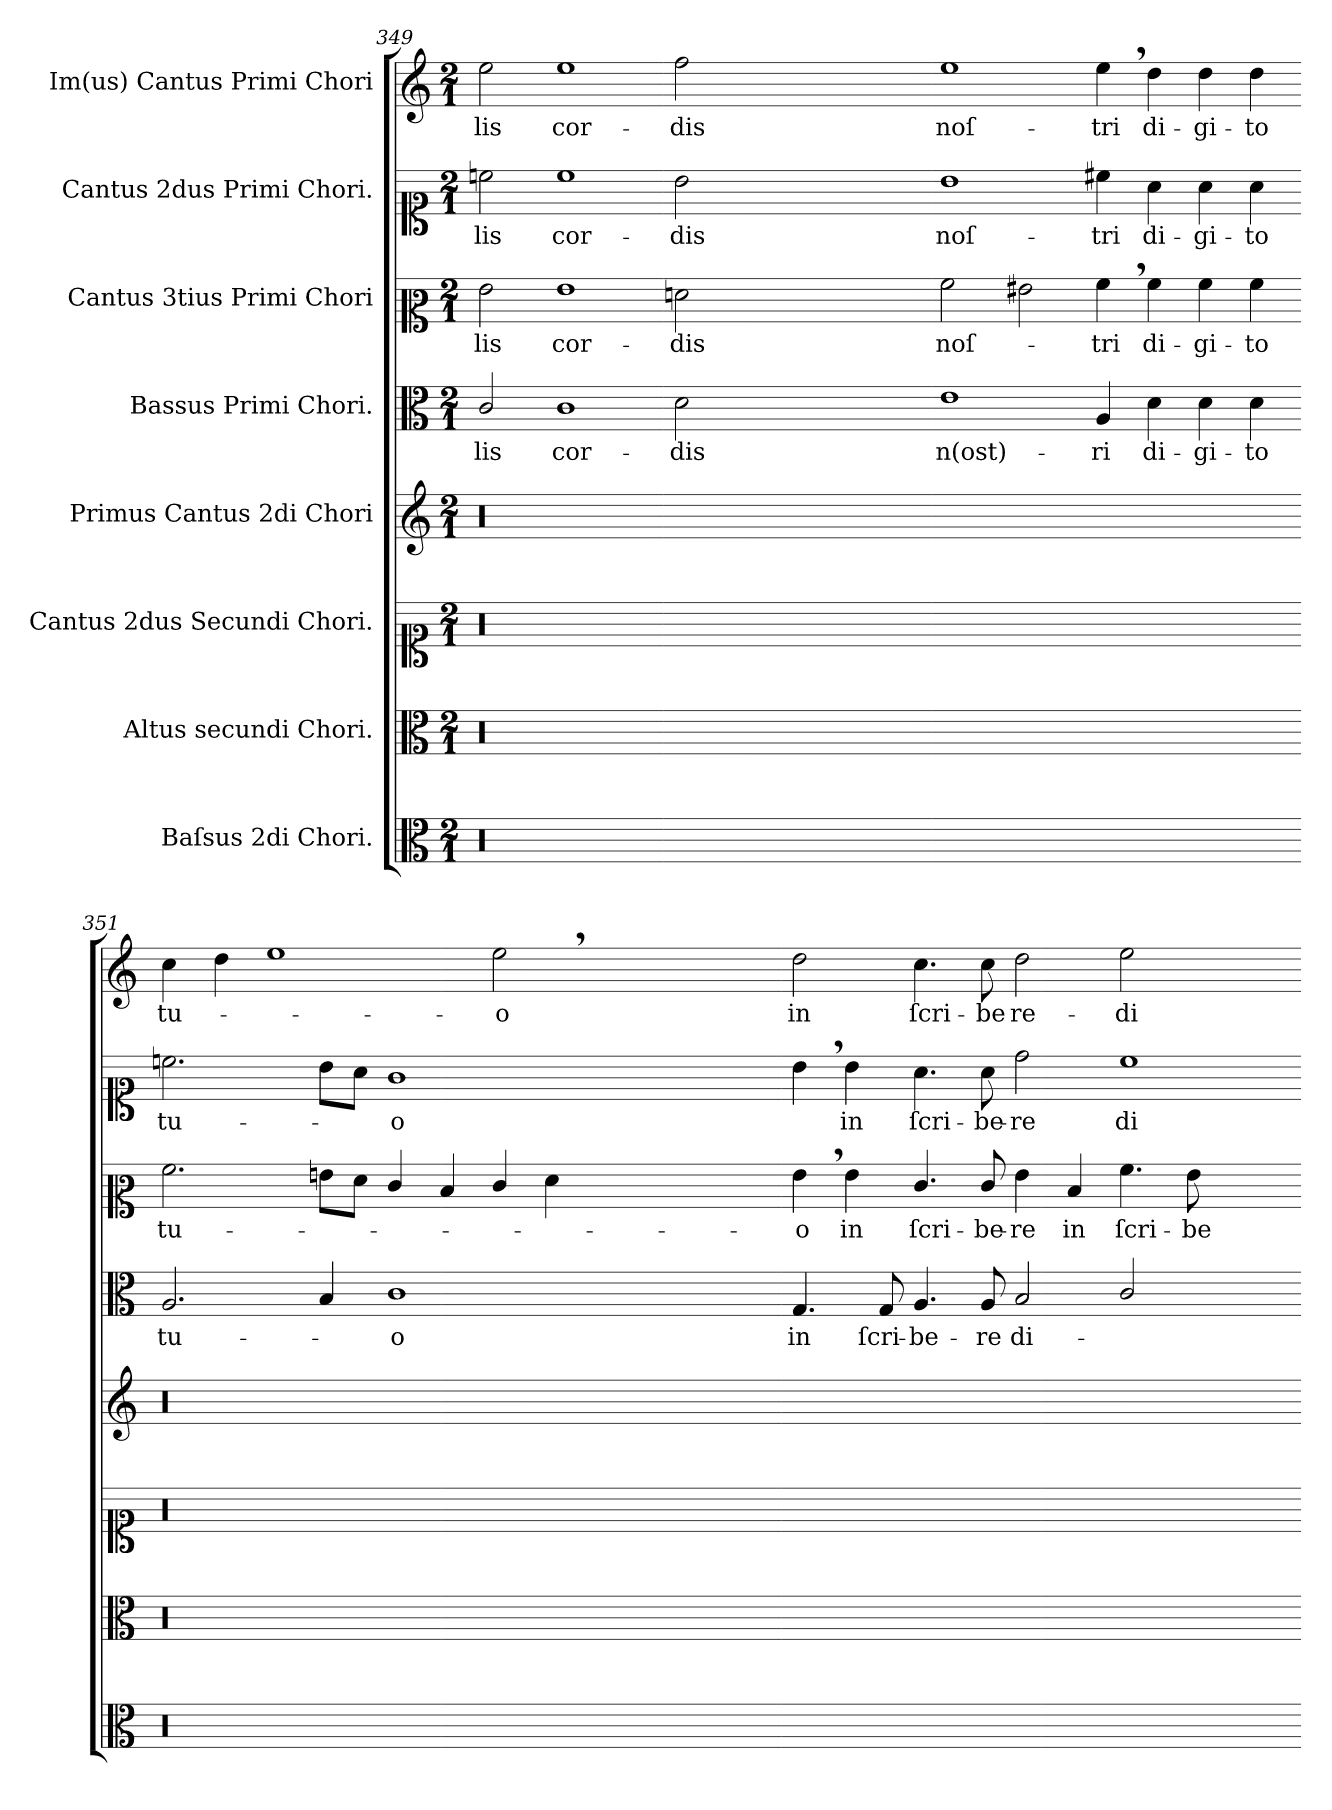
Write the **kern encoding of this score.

**kern	**kern	**kern	**kern	**kern	**text	**kern	**text	**kern	**text	**kern	**text
*part8	*part7	*part6	*part5	*part4	*part4	*part3	*part3	*part2	*part2	*part1	*part1
*staff8	*staff7	*staff6	*staff5	*staff4	*staff4	*staff3	*staff3	*staff2	*staff2	*staff1	*staff1
*I"Baſsus 2di Chori.	*I"Altus secundi Chori.	*I"Cantus 2dus Secundi Chori.	*I"Primus Cantus 2di Chori	*I"Bassus Primi Chori.	*	*I"Cantus 3tius Primi Chori	*	*I"Cantus 2dus Primi Chori.	*	*I"Im(us) Cantus Primi Chori	*
*clefC3	*clefC3	*clefC1	*clefG2	*clefC3	*	*clefC2	*	*clefC1	*	*clefG2	*
*k[]	*k[]	*k[]	*k[]	*k[]	*	*k[]	*	*k[]	*	*k[]	*
*M2/1	*M2/1	*M2/1	*M2/1	*M2/1	*	*M2/1	*	*M2/1	*	*M2/1	*
=349	=349	=349	=349	=349	=349	=349	=349	=349	=349	=349	=349
00r	00r	00r	00r	2c/	-lis	2g\	-lis	2ccn\	-lis	2ee\	-lis
.	.	.	.	1c	cor-	1g	cor-	1cc	cor-	1ee\	cor-
.	.	.	.	2d\	-dis	2fn\	-dis	2b\	-dis	2ff\	-dis
.	.	.	.	0ryy	.	0ryy	.	0ryy	.	0ryy	.
=350-	=350-	=350-	=350-	=350-	=350-	=350-	=350-	=350-	=350-	=350-	=350-
0ryy	0ryy	0ryy	0ryy	1e	n(ost)-	2a\	noſ-	1b	noſ-	1ee	noſ-
.	.	.	.	.	.	2g#X\	.	.	.	.	.
.	.	.	.	4A/	-ri	4a,<\	-tri	4cc#X\	-tri	4ee,<\	-tri
.	.	.	.	4d\	di-	4a\	di-	4a\	di-	4dd\	di-
.	.	.	.	4d\	-gi-	4a\	-gi-	4a\	-gi-	4dd\	-gi-
.	.	.	.	4d\	-to	4a\	-to	4a\	-to	4dd\	-to
=351-	=351-	=351-	=351-	=351-	=351-	=351-	=351-	=351-	=351-	=351-	=351-
00r	00r	00r	00r	2.A/	tu-	2.a\	tu-	2.ccn\	tu-	4cc\	tu-
.	.	.	.	.	.	.	.	.	.	4dd\	.
.	.	.	.	.	.	.	.	.	.	1ee	.
.	.	.	.	4B/	.	8gn\L	.	8b\L	.	.	.
.	.	.	.	.	.	8f\J	.	8a\J	.	.	.
.	.	.	.	1c	-o	4e/	.	1g	-o	.	.
.	.	.	.	.	.	4d/	.	.	.	.	.
.	.	.	.	.	.	4e/	.	.	.	2ee,<\	-o
.	.	.	.	.	.	4f\	.	.	.	.	.
.	.	.	.	0ryy	.	0ryy	.	0ryy	.	0ryy	.
=352-	=352-	=352-	=352-	=352-	=352-	=352-	=352-	=352-	=352-	=352-	=352-
0ryy	0ryy	0ryy	0ryy	4.G/	in	4g,<\	o	4b,<\	.	2dd\	in
.	.	.	.	.	.	4g\	in	4b\	in	.	.
.	.	.	.	8G/	ſcri-	.	.	.	.	.	.
.	.	.	.	4.A/	-be-	4.e/	ſcri-	4.a\	ſcri-	4.cc\	ſcri-
.	.	.	.	8A/	-re	8e/	-be-	8a\	-be-	8cc\	-be
.	.	.	.	2B/	-di-	4g\	-re	2dd\	-re	2dd\	re-
.	.	.	.	.	.	4d/	in	.	.	.	.
.	.	.	.	2c/	.	4.a\	ſcri-	1cc\	-di-	2ee\	-di-
.	.	.	.	.	.	8g\	-be-	.	.	.	.
2ryy	2ryy	2ryy	2ryy	2ryy	.	2ryy	.	.	.	2ryy	.
=-	=-	=-	=-	=-	=-	=-	=-	=-	=-	=-	=-
*-	*-	*-	*-	*-	*-	*-	*-	*-	*-	*-	*-
